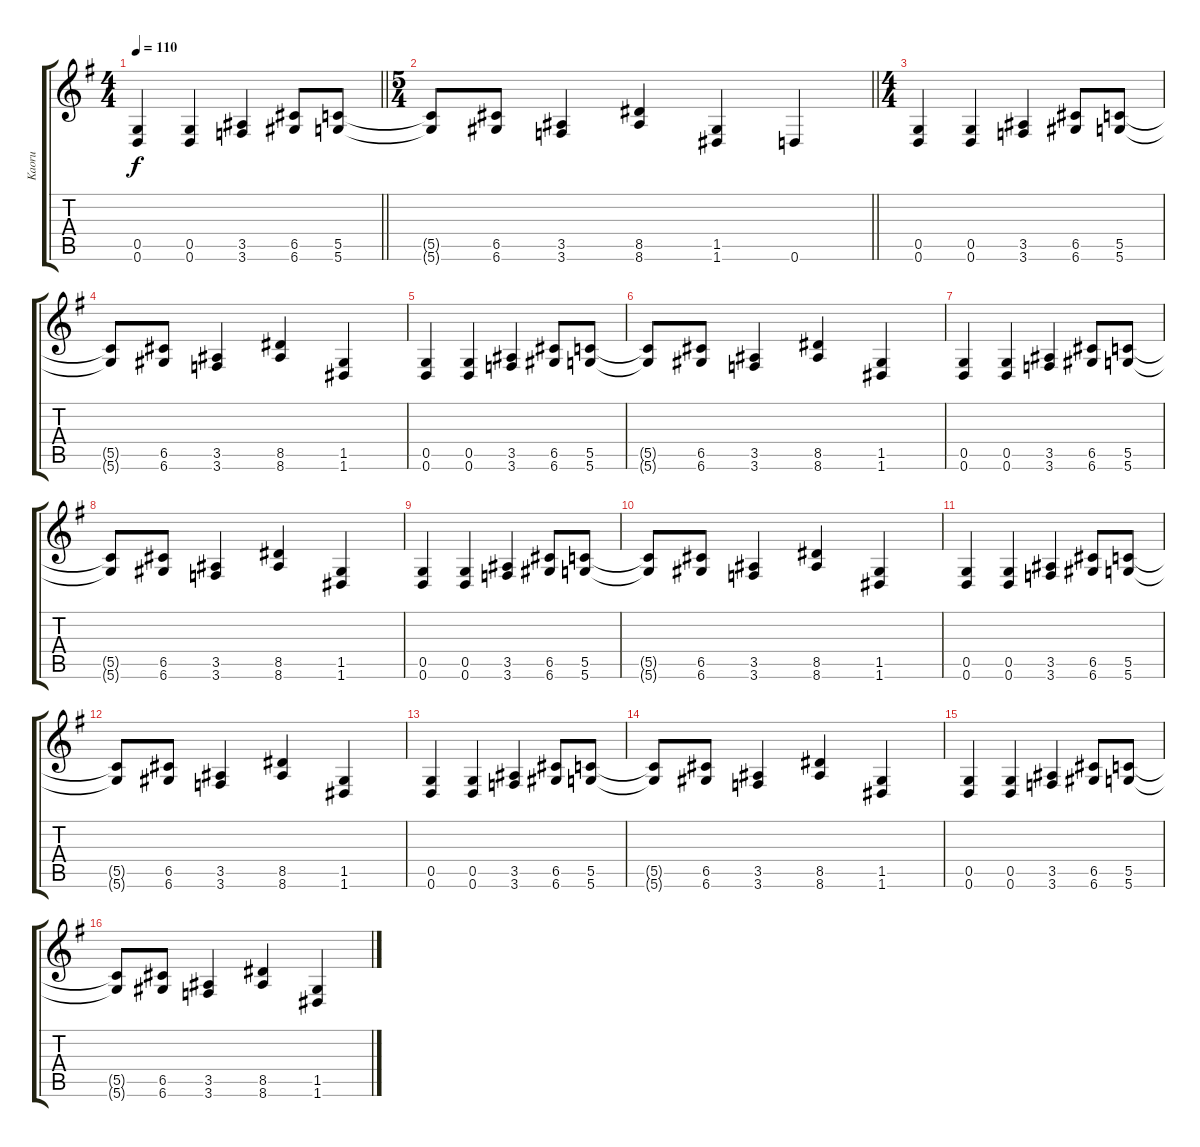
\track ("Kaoru" "Kaoru") {instrument overdrivenguitar}
\staff {score tabs}
\tuning (D4 A3 F3 C3 G2 D2) {hide}
\ts (4 4)
\tempo 110
\clef g2
\barLineRight lightlight
\ks g
(0.5 0.6).4{dy f} (0.5 0.6).4 (3.5 3.6).4 (6.5 6.6).8 (5.5 5.6).8 |
\ts (5 4)
\barLineRight lightlight
(5.5{t} 5.6{t}).8 (6.5 6.6).8 (3.5 3.6).4 (8.5 8.6).4 (1.5 1.6).4 0.6.4 |
\ts (4 4)
(0.5 0.6).4 (0.5 0.6).4 (3.5 3.6).4 (6.5 6.6).8 (5.5 5.6).8 |
(5.5{t} 5.6{t}).8 (6.5 6.6).8 (3.5 3.6).4 (8.5 8.6).4 (1.5 1.6).4 |
(0.5 0.6).4 (0.5 0.6).4 (3.5 3.6).4 (6.5 6.6).8 (5.5 5.6).8 |
(5.5{t} 5.6{t}).8 (6.5 6.6).8 (3.5 3.6).4 (8.5 8.6).4 (1.5 1.6).4 |
(0.5 0.6).4 (0.5 0.6).4 (3.5 3.6).4 (6.5 6.6).8 (5.5 5.6).8 |
(5.5{t} 5.6{t}).8 (6.5 6.6).8 (3.5 3.6).4 (8.5 8.6).4 (1.5 1.6).4 |
(0.5 0.6).4 (0.5 0.6).4 (3.5 3.6).4 (6.5 6.6).8 (5.5 5.6).8 |
(5.5{t} 5.6{t}).8 (6.5 6.6).8 (3.5 3.6).4 (8.5 8.6).4 (1.5 1.6).4 |
(0.5 0.6).4 (0.5 0.6).4 (3.5 3.6).4 (6.5 6.6).8 (5.5 5.6).8 |
(5.5{t} 5.6{t}).8 (6.5 6.6).8 (3.5 3.6).4 (8.5 8.6).4 (1.5 1.6).4 |
(0.5 0.6).4 (0.5 0.6).4 (3.5 3.6).4 (6.5 6.6).8 (5.5 5.6).8 |
(5.5{t} 5.6{t}).8 (6.5 6.6).8 (3.5 3.6).4 (8.5 8.6).4 (1.5 1.6).4 |
(0.5 0.6).4 (0.5 0.6).4 (3.5 3.6).4 (6.5 6.6).8 (5.5 5.6).8 |
(5.5{t} 5.6{t}).8 (6.5 6.6).8 (3.5 3.6).4 (8.5 8.6).4 (1.5 1.6).4
